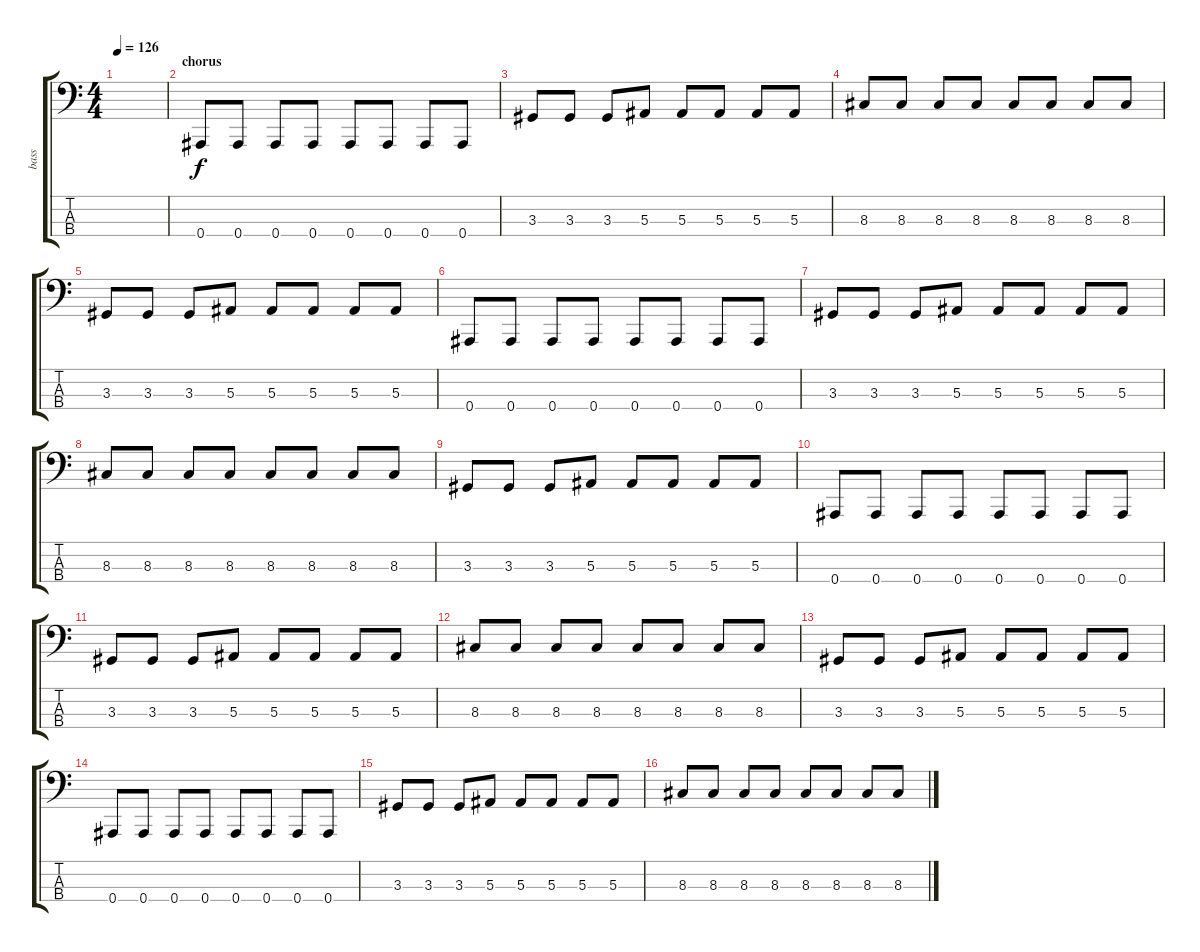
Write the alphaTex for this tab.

\track ("bass" "bass") {instrument electricbassfinger}
\staff {score tabs}
\tuning (Eb2 Bb1 F1 Bb0) {hide}
\ts (4 4)
\tempo 126
\clef f4
\ks c
|
\section ("" "chorus")
0.4.8 0.4.8 0.4.8 0.4.8 0.4.8 0.4.8 0.4.8 0.4.8 |
3.3.8 3.3.8 3.3.8 5.3.8 5.3.8 5.3.8 5.3.8 5.3.8 |
8.3.8 8.3.8 8.3.8 8.3.8 8.3.8 8.3.8 8.3.8 8.3.8 |
3.3.8 3.3.8 3.3.8 5.3.8 5.3.8 5.3.8 5.3.8 5.3.8 |
0.4.8 0.4.8 0.4.8 0.4.8 0.4.8 0.4.8 0.4.8 0.4.8 |
3.3.8 3.3.8 3.3.8 5.3.8 5.3.8 5.3.8 5.3.8 5.3.8 |
8.3.8 8.3.8 8.3.8 8.3.8 8.3.8 8.3.8 8.3.8 8.3.8 |
3.3.8 3.3.8 3.3.8 5.3.8 5.3.8 5.3.8 5.3.8 5.3.8 |
0.4.8 0.4.8 0.4.8 0.4.8 0.4.8 0.4.8 0.4.8 0.4.8 |
3.3.8 3.3.8 3.3.8 5.3.8 5.3.8 5.3.8 5.3.8 5.3.8 |
8.3.8 8.3.8 8.3.8 8.3.8 8.3.8 8.3.8 8.3.8 8.3.8 |
3.3.8 3.3.8 3.3.8 5.3.8 5.3.8 5.3.8 5.3.8 5.3.8 |
0.4.8 0.4.8 0.4.8 0.4.8 0.4.8 0.4.8 0.4.8 0.4.8 |
3.3.8 3.3.8 3.3.8 5.3.8 5.3.8 5.3.8 5.3.8 5.3.8 |
8.3.8 8.3.8 8.3.8 8.3.8 8.3.8 8.3.8 8.3.8 8.3.8
